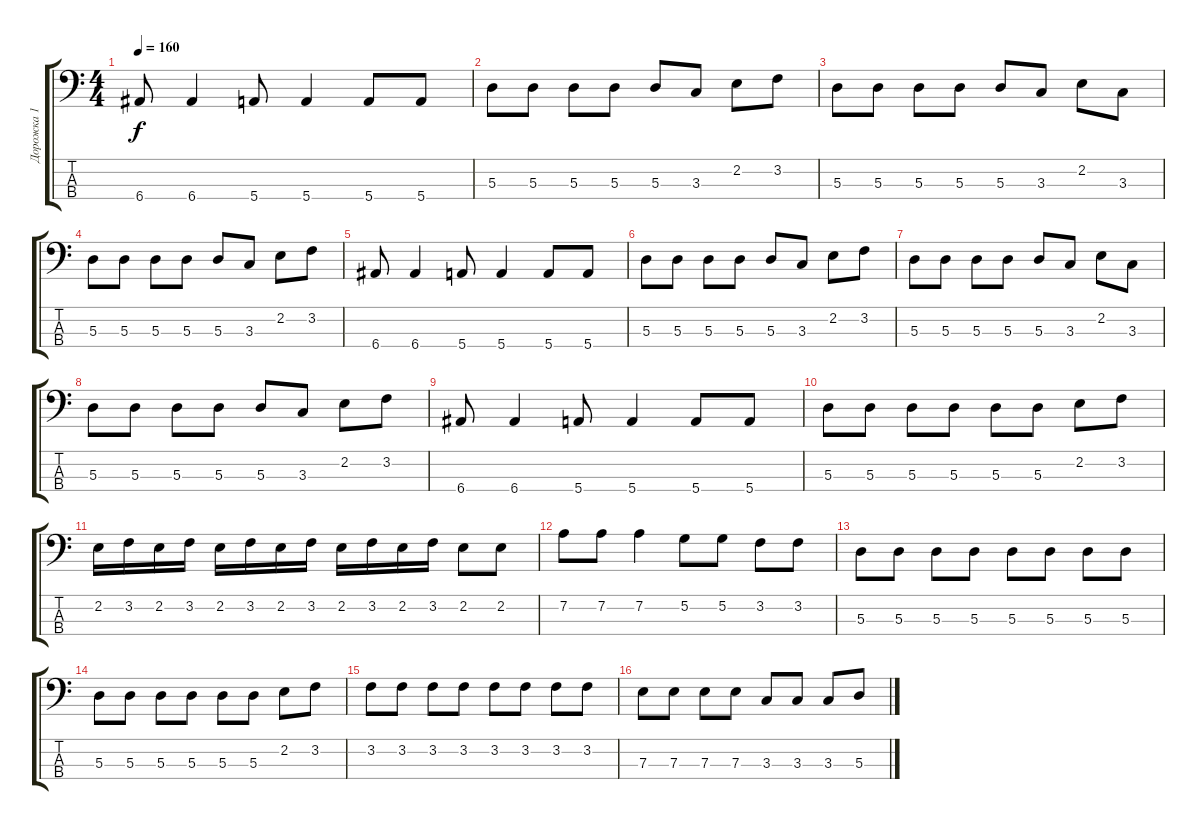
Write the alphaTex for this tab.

\track ("Дорожка 1" "Дорожка 1") {instrument electricbassfinger}
\staff {score tabs}
\tuning (G2 D2 A1 E1) {hide}
\ts (4 4)
\tempo 160
\clef f4
\ks c
6.4.8{dy f} 6.4.4 5.4.8 5.4.4 5.4.8 5.4.8 |
5.3.8 5.3.8 5.3.8 5.3.8 5.3.8 3.3.8 2.2.8 3.2.8 |
5.3.8 5.3.8 5.3.8 5.3.8 5.3.8 3.3.8 2.2.8 3.3.8 |
5.3.8 5.3.8 5.3.8 5.3.8 5.3.8 3.3.8 2.2.8 3.2.8 |
6.4.8 6.4.4 5.4.8 5.4.4 5.4.8 5.4.8 |
5.3.8 5.3.8 5.3.8 5.3.8 5.3.8 3.3.8 2.2.8 3.2.8 |
5.3.8 5.3.8 5.3.8 5.3.8 5.3.8 3.3.8 2.2.8 3.3.8 |
5.3.8 5.3.8 5.3.8 5.3.8 5.3.8 3.3.8 2.2.8 3.2.8 |
6.4.8 6.4.4 5.4.8 5.4.4 5.4.8 5.4.8 |
5.3.8 5.3.8 5.3.8 5.3.8 5.3.8 5.3.8 2.2.8 3.2.8 |
2.2.16 3.2.16 2.2.16 3.2.16 2.2.16 3.2.16 2.2.16 3.2.16 2.2.16 3.2.16 2.2.16 3.2.16 2.2.8 2.2.8 |
7.2.8 7.2.8 7.2.4 5.2.8 5.2.8 3.2.8 3.2.8 |
5.3.8 5.3.8 5.3.8 5.3.8 5.3.8 5.3.8 5.3.8 5.3.8 |
5.3.8 5.3.8 5.3.8 5.3.8 5.3.8 5.3.8 2.2.8 3.2.8 |
3.2.8 3.2.8 3.2.8 3.2.8 3.2.8 3.2.8 3.2.8 3.2.8 |
7.3.8 7.3.8 7.3.8 7.3.8 3.3.8 3.3.8 3.3.8 5.3.8
